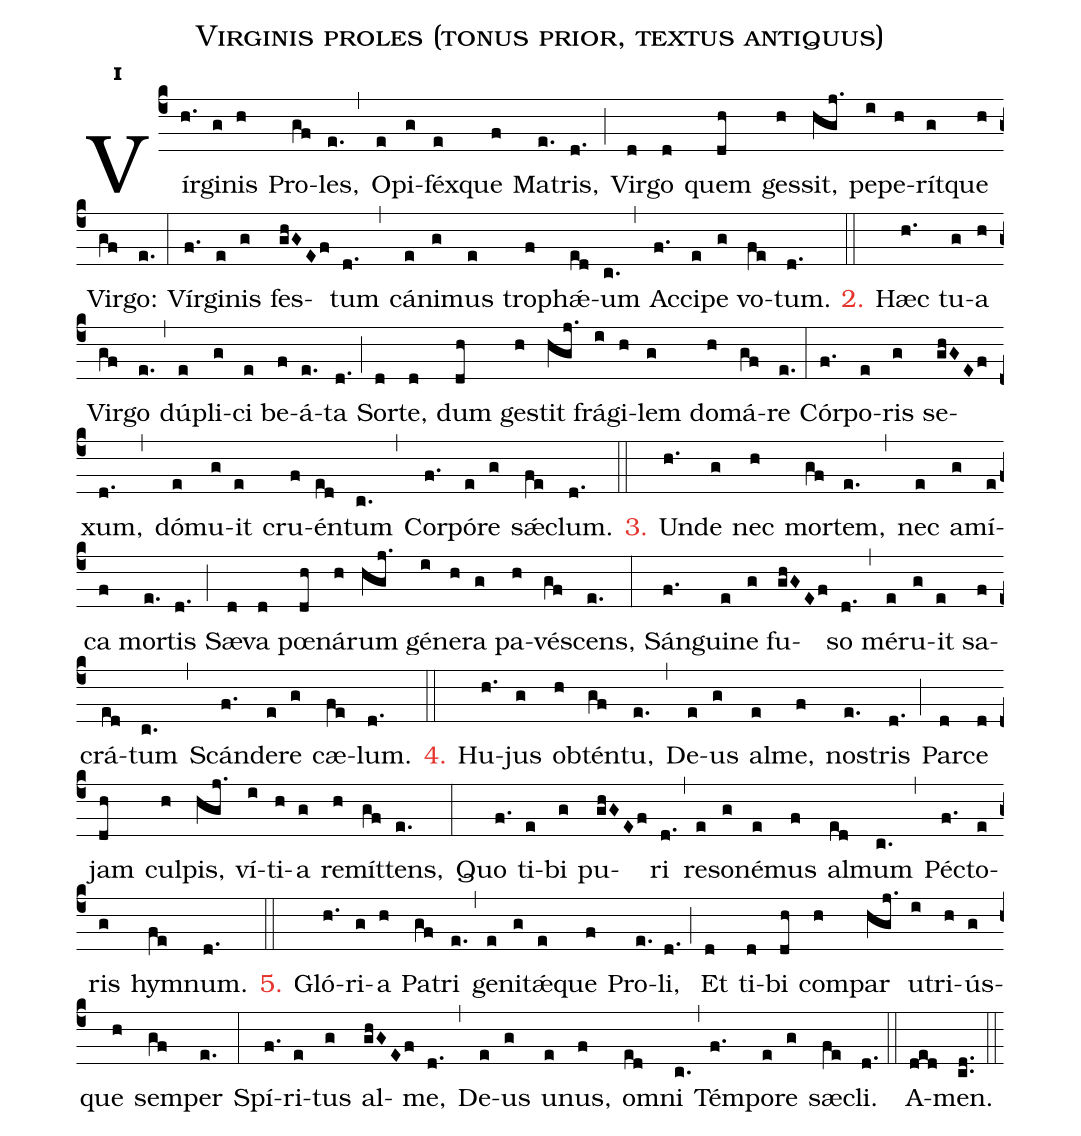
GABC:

name:Virginis proles (tonus prior, textus antiquus);
office-part:hy;
mode:1;
%%
initial-style: 1;
name: Virginis proles;
mode: 1;
office-part: Hymnus;
annotation: Hymn.;
annotation: i;
nabc-lines:1;
%%
(c4)Vír(h.)gi(g)nis(h) Pro(gf)les,(e.) (,) O(e)pi(g)féx(e)que(f) Ma(e.)tris,(d.) (;)
Vir(d)go(d) quem(dh) ges(h)sit,(hgj.) pe(i)pe(h)rít(g)que(h) Vir(gf)go:(e.) (:)
Vír(f.)gi(e)nis(g) fes(ghGEf)tum(d.) (,) cá(e)ni(g)mus(e) tro(f)phǽ(ed)um(c.) (,)
Ac(f.)ci(e)pe(g) vo(fe)tum.(d.) (::)

<c>2.</c> Hæc(h.) tu(g)a(h) Vir(gf)go(e.) (,) dú(e)pli(g)ci(e) be(f)á(e.)ta(d.) (;)
Sor(d)te,(d) dum(dh) ges(h)tit(hgj.) frá(i)gi(h)lem(g) do(h)má(gf)re(e.) (:)
Cór(f.)po(e)ris(g) se(ghGEf)xum,(d.) (,) dó(e)mu(g)it(e) cru(f)én(ed)tum(c.) (,)
Cor(f.)pó(e)re(g) sǽ(fe)clum.(d.) (::)

<c>3.</c> Un(h.)de(g) nec(h) mor(gf)tem,(e.) (,) nec(e) a(g)mí(e)ca(f) mor(e.)tis(d.) (;)
Sæ(d)va(d) pœ(dh)ná(h)rum(hgj.) gé(i)ne(h)ra(g) pa(h)vé(gf)scens,(e.) (:)
Sán(f.)gui(e)ne(g) fu(ghGEf)so(d.) (,) mé(e)ru(g)it(e) sa(f)crá(ed)tum(c.) (,)
Scán(f.)de(e)re(g) cæ(fe)lum.(d.) (::)

<c>4.</c> Hu(h.)jus(g) ob(h)tén(gf)tu,(e.) (,) De(e)us(g) al(e)me,(f) nos(e.)tris(d.) (;)
Par(d)ce(d) jam(dh) cul(h)pis,(hgj.) ví(i)ti(h)a(g) re(h)mít(gf)tens,(e.) (:)
Quo(f.) ti(e)bi(g) pu(ghGEf)ri(d.) (,) re(e)so(g)né(e)mus(f) al(ed)mum(c.) (,)
Péc(f.)to(e)ris(g) hym(fe)num.(d.) (::)

<c>5.</c> Gló(h.)ri(g)a(h) Pa(gf)tri(e.) (,) ge(e)ni(g)tǽ(e)que(f) Pro(e.)li,(d.) (;)
Et(d) ti(d)bi(dh) com(h)par(hgj.) u(i)tri(h)ús(g)que(h) sem(gf)per(e.) (:)
Spí(f.)ri(e)tus(g) al(ghGEf)me,(d.) (,) De(e)us(g) u(e)nus,(f) om(ed)ni(c.) (,)
Tém(f.)po(e)re(g) sæ(fe)cli.(d.) (::)
A(ded)men.(cd..) (::)
